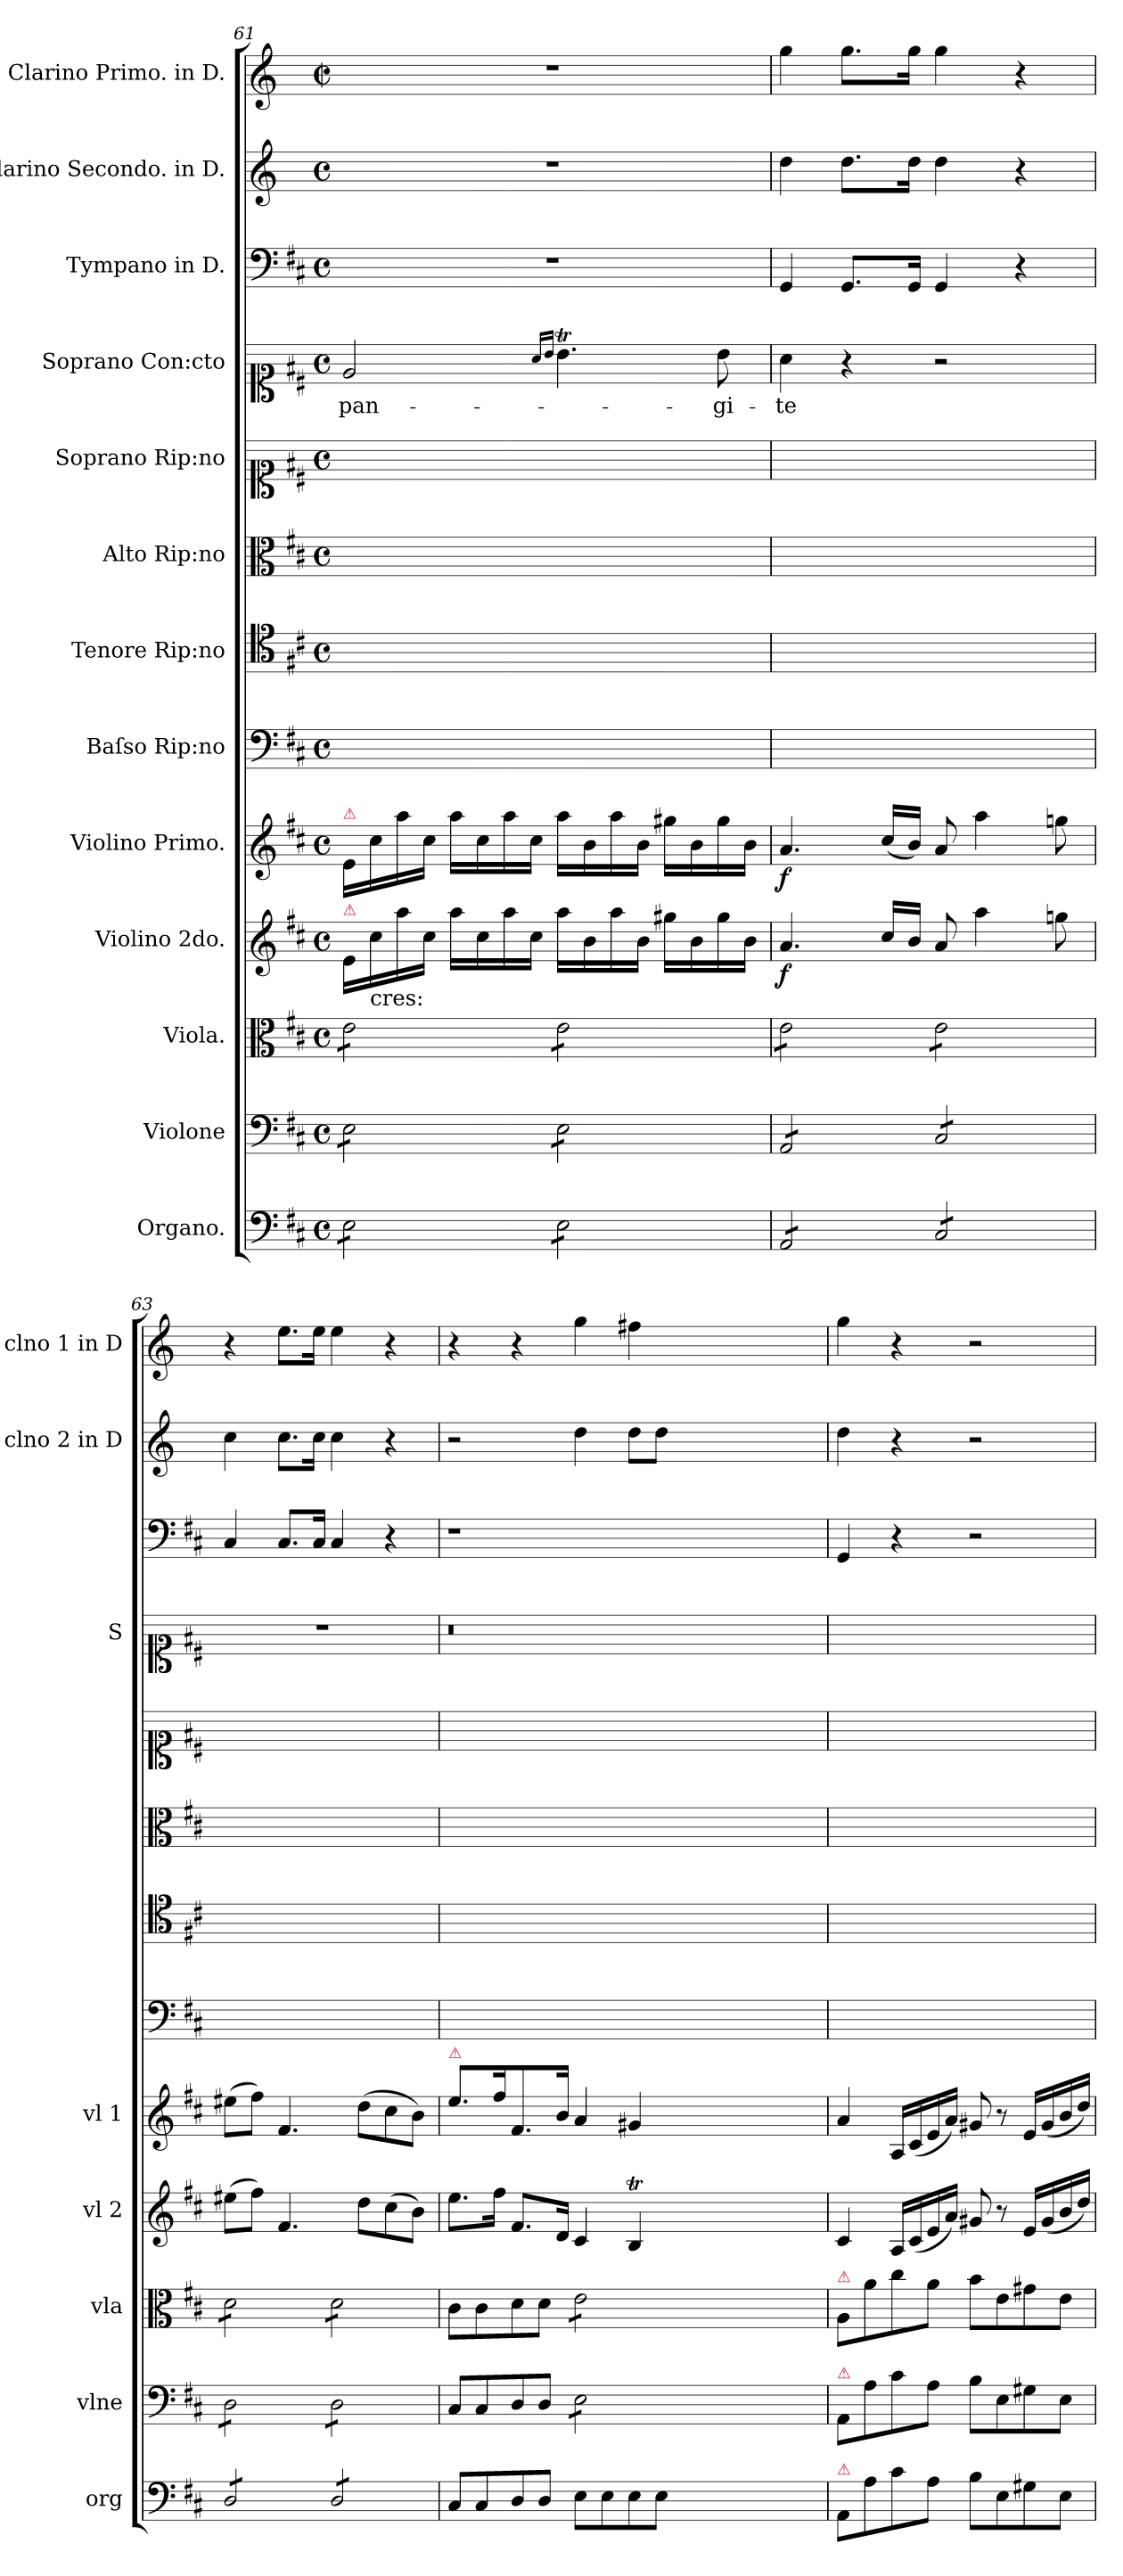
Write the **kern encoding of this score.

**kern	**kern	**kern	**dynam	**kern	**dynam	**kern	**dynam	**kern	**kern	**kern	**kern	**kern	**text	**kern	**kern	**kern
*part13	*part12	*part11	*part11	*part10	*part10	*part9	*part9	*part8	*part7	*part6	*part5	*part4	*part4	*part3	*part2	*part1
*staff13	*staff12	*staff11	*staff11	*staff10	*staff10	*staff9	*staff9	*staff8	*staff7	*staff6	*staff5	*staff4	*staff4	*staff3	*staff2	*staff1
*I"Organo.	*I"Violone	*I"Viola.	*	*I"Violino 2do.	*	*I"Violino Primo.	*	*I"Baſso Rip:no	*I"Tenore Rip:no	*I"Alto Rip:no	*I"Soprano Rip:no	*I"Soprano Con:cto	*	*I"Tympano in D.	*I"Clarino Secondo. in D.	*I"Clarino Primo. in D.
*I'org	*I'vlne	*I'vla	*	*I'vl 2	*	*I'vl 1	*	*	*	*	*	*I'S	*	*	*I'clno 2 in D	*I'clno 1 in D
*clefF4	*clefF4	*clefC3	*	*clefG2	*	*clefG2	*	*clefF4	*clefC4	*clefC3	*clefC1	*clefC1	*	*clefF4	*clefG2	*clefG2
*	*	*	*	*	*	*	*	*	*	*	*	*	*	*ITrd-1c-1	*ITrd-1c-2	*ITrd-1c-2
*k[f#c#]	*k[f#c#]	*k[f#c#]	*	*k[f#c#]	*	*k[f#c#]	*	*k[f#c#]	*k[f#c#]	*k[f#c#]	*k[f#c#]	*k[f#c#]	*	*k[b-e-a-]	*k[f#c#]	*k[f#c#]
*M4/4	*M4/4	*M4/4	*	*M4/4	*	*M4/4	*	*M4/4	*M4/4	*M4/4	*M4/4	*M4/4	*	*M4/4	*M4/4	*M4/4
*met(c)	*met(c)	*met(c)	*	*met(c)	*	*met(c)	*	*met(c)	*met(c)	*met(c)	*met(c)	*met(c)	*	*met(c)	*met(c)	*met(c|)
=61	=61	=61	=61	=61	=61	=61	=61	=61	=61	=61	=61	=61	=61	=61	=61	=61
!	!	!	!	!	!	!LO:TX:a:color=crimson:t=⚠	!	!	!	!	!	!	!	!	!	!
!	!	!	!	!LO:TX:a:color=crimson:t=⚠	!	!	!	!	!	!	!	!	!	!	!	!
!	!	!LO:TX:t=cresc&colon;	!	!	!	!	!	!	!	!	!	!	!	!	!	!
*tremolo	*	*	*	*	*	*	*	*	*	*	*	*	*	*	*	*
*	*tremolo	*	*	*	*	*	*	*	*	*	*	*	*	*	*	*
*	*	*tremolo	*	*	*	*	*	*	*	*	*	*	*	*	*	*
8E\L	8E\L	8e\L	.	16e/LL	.	16e/LL	.	1ryy	1ryy	1ryy	1ryy	2e/	pan-	1r	1r	1r
!	!	!	!	!LO:TX:b:t=cres&colon;	!	!	!	!	!	!	!	!	!	!	!	!
.	.	.	.	16cc#\	.	16cc#\	.	.	.	.	.	.	.	.	.	.
8E\	8E\	8e\	.	16aa\	.	16aa\	.	.	.	.	.	.	.	.	.	.
.	.	.	.	16cc#\JJ	.	16cc#\JJ	.	.	.	.	.	.	.	.	.	.
8E\	8E\	8e\	.	16aa\LL	.	16aa\LL	.	.	.	.	.	.	.	.	.	.
.	.	.	.	16cc#\	.	16cc#\	.	.	.	.	.	.	.	.	.	.
8E\J	8E\J	8e\J	.	16aa\	.	16aa\	.	.	.	.	.	.	.	.	.	.
.	.	.	.	16cc#\JJ	.	16cc#\JJ	.	.	.	.	.	.	.	.	.	.
.	.	.	.	.	.	.	.	.	.	.	.	16qqa/LL	.	.	.	.
.	.	.	.	.	.	.	.	.	.	.	.	16qqb/JJ	.	.	.	.
8E\L	8E\L	8e\L	.	16aa\LL	.	16aa\LL	.	.	.	.	.	4.bT\	.	.	.	.
.	.	.	.	16b\	.	16b\	.	.	.	.	.	.	.	.	.	.
8E\	8E\	8e\	.	16aa\	.	16aa\	.	.	.	.	.	.	.	.	.	.
.	.	.	.	16b\JJ	.	16b\JJ	.	.	.	.	.	.	.	.	.	.
8E\	8E\	8e\	.	16gg#X\LL	.	16gg#X\LL	.	.	.	.	.	.	.	.	.	.
.	.	.	.	16b\	.	16b\	.	.	.	.	.	.	.	.	.	.
8E\J	8E\J	8e\J	.	16gg#\	.	16gg#\	.	.	.	.	.	8b\	-gi-	.	.	.
.	.	.	.	16b\JJ	.	16b\JJ	.	.	.	.	.	.	.	.	.	.
=62	=62	=62	=62	=62	=62	=62	=62	=62	=62	=62	=62	=62	=62	=62	=62	=62
!	!	!	!	!	!LO:DY:b	!	!LO:DY:b	!	!	!	!	!	!	!	!	!
8AA/L	8AA/L	8e\L	f&colon;	4.a/	f	4.a/	f	1ryy	1ryy	1ryy	1ryy	4a\	-te	4AA-/	4ee\	4aa\
8AA/	8AA/	8e\	.	.	.	.	.	.	.	.	.	.	.	.	.	.
8AA/	8AA/	8e\	.	.	.	.	.	.	.	.	.	4r	.	8.AA-/L	8.ee\L	8.aa\L
8AA/J	8AA/J	8e\J	.	16cc#/LL	.	(16cc#/LL	.	.	.	.	.	.	.	.	.	.
.	.	.	.	16b/JJ	.	16b/JJ)	.	.	.	.	.	.	.	16AA-/Jk	16ee\Jk	16aa\Jk
8C#/L	8C#/L	8e\L	.	8a/	.	8a/	.	.	.	.	.	2r	.	4AA-/	4ee\	4aa\
8C#/	8C#/	8e\	.	4aa\	.	4aa\	.	.	.	.	.	.	.	.	.	.
8C#/	8C#/	8e\	.	.	.	.	.	.	.	.	.	.	.	4r	4r	4r
8C#/J	8C#/J	8e\J	.	8ggn\	.	8ggn\	.	.	.	.	.	.	.	.	.	.
=63	=63	=63	=63	=63	=63	=63	=63	=63	=63	=63	=63	=63	=63	=63	=63	=63
8D/L	8D\L	8d\L	.	(8ee#X\L	.	(8ee#X\L	.	1ryy	1ryy	1ryy	1ryy	1r	.	4D/	4dd\	4r
8D/	8D\	8d\	.	8ff#\J)	.	8ff#\J)	.	.	.	.	.	.	.	.	.	.
8D/	8D\	8d\	.	4.f#/	.	4.f#/	.	.	.	.	.	.	.	8.D/L	8.dd\L	8.ff#\L
8D/J	8D\J	8d\J	.	.	.	.	.	.	.	.	.	.	.	.	.	.
.	.	.	.	.	.	.	.	.	.	.	.	.	.	16D/Jk	16dd\Jk	16ff#\Jk
8D/L	8D\L	8d\L	.	.	.	.	.	.	.	.	.	.	.	4D/	4dd\	4ff#\
8D/	8D\	8d\	.	8dd\L	.	(8dd\L	.	.	.	.	.	.	.	.	.	.
8D/	8D\	8d\	.	(8cc#\	.	8cc#\	.	.	.	.	.	.	.	4r	4r	4r
8D/J	8D\J	8d\J	.	8b\J)	.	8b\J)	.	.	.	.	.	.	.	.	.	.
*	*	*Xtremolo	*	*	*	*	*	*	*	*	*	*	*	*	*	*
*	*Xtremolo	*	*	*	*	*	*	*	*	*	*	*	*	*	*	*
*Xtremolo	*	*	*	*	*	*	*	*	*	*	*	*	*	*	*	*
=64	=64	=64	=64	=64	=64	=64	=64	=64	=64	=64	=64	=64	=64	=64	=64	=64
!	!	!	!	!	!	!LO:TX:a:color=crimson:t=⚠	!	!	!	!	!	!	!	!	!	!
8C#/L	8C#/L	8c#\L	.	8.ee\L	.	8.ee\L	.	1ryy	1ryy	1ryy	1ryy	0.r	.	1r	2r	4r
8C#/	8C#/	8c#\	.	.	.	.	.	.	.	.	.	.	.	.	.	.
.	.	.	.	16ff#\Jk	.	16ff#\K	.	.	.	.	.	.	.	.	.	.
8D/	8D/	8d\	.	8.f#/L	.	8.f#/	.	.	.	.	.	.	.	.	.	4r
8D/J	8D/J	8d\J	.	.	.	.	.	.	.	.	.	.	.	.	.	.
.	.	.	.	16d/Jk	.	16b/Jk	.	.	.	.	.	.	.	.	.	.
*	*tremolo	*	*	*	*	*	*	*	*	*	*	*	*	*	*	*
*	*	*tremolo	*	*	*	*	*	*	*	*	*	*	*	*	*	*
8E\L	8E\L	8e\L	.	4c#/	.	4a/	.	.	.	.	.	.	.	.	4ee\	4aa\
8E\	8E\	8e\	.	.	.	.	.	.	.	.	.	.	.	.	.	.
8E\	8E\	8e\	.	4BT/	.	4g#X/	.	.	.	.	.	.	.	.	8ee\L	4gg#X\
8E\J	8E\J	8e\J	.	.	.	.	.	.	.	.	.	.	.	.	8ee\J	.
*	*	*Xtremolo	*	*	*	*	*	*	*	*	*	*	*	*	*	*
*	*Xtremolo	*	*	*	*	*	*	*	*	*	*	*	*	*	*	*
0ryy	0ryy	0ryy	.	0ryy	.	0ryy	.	0ryy	0ryy	0ryy	0ryy	.	.	0ryy	0ryy	0ryy
=65	=65	=65	=65	=65	=65	=65	=65	=65	=65	=65	=65	=65	=65	=65	=65	=65
!	!	!LO:TX:a:color=crimson:t=⚠	!	!	!	!	!	!	!	!	!	!	!	!	!	!
!	!LO:TX:a:color=crimson:t=⚠	!	!	!	!	!	!	!	!	!	!	!	!	!	!	!
!LO:TX:a:color=crimson:t=⚠	!	!	!	!	!	!	!	!	!	!	!	!	!	!	!	!
8AA/L	8AA/L	8A/L	.	4c#/	.	4a/	.	1ryy	1ryy	1ryy	1ryy	1ryy	.	4AA-/	4ee\	4aa\
8A\	8A\	8a\	.	.	.	.	.	.	.	.	.	.	.	.	.	.
8c#\	8c#\	8cc#\	.	16A/LL	.	16A/LL	.	.	.	.	.	.	.	4r	4r	4r
.	.	.	.	(16c#/	.	(16c#/	.	.	.	.	.	.	.	.	.	.
8A\J	8A\J	8a\J	.	16e/	.	16e/	.	.	.	.	.	.	.	.	.	.
.	.	.	.	16a/JJ)	.	16a/JJ)	.	.	.	.	.	.	.	.	.	.
8B\L	8B\L	8b\L	.	8g#X/	.	8g#X/	.	.	.	.	.	.	.	2r	2r	2r
8E\	8E\	8e\	.	8r	.	8r	.	.	.	.	.	.	.	.	.	.
8G#X\	8G#X\	8g#X\	.	16e/LL	.	16e/LL	.	.	.	.	.	.	.	.	.	.
.	.	.	.	(16g#/	.	(16g#/	.	.	.	.	.	.	.	.	.	.
8E\J	8E\J	8e\J	.	16b/	.	16b/	.	.	.	.	.	.	.	.	.	.
.	.	.	.	16dd/JJ)	.	16dd/JJ)	.	.	.	.	.	.	.	.	.	.
=	=	=	=	=	=	=	=	=	=	=	=	=	=	=	=	=
*-	*-	*-	*-	*-	*-	*-	*-	*-	*-	*-	*-	*-	*-	*-	*-	*-
